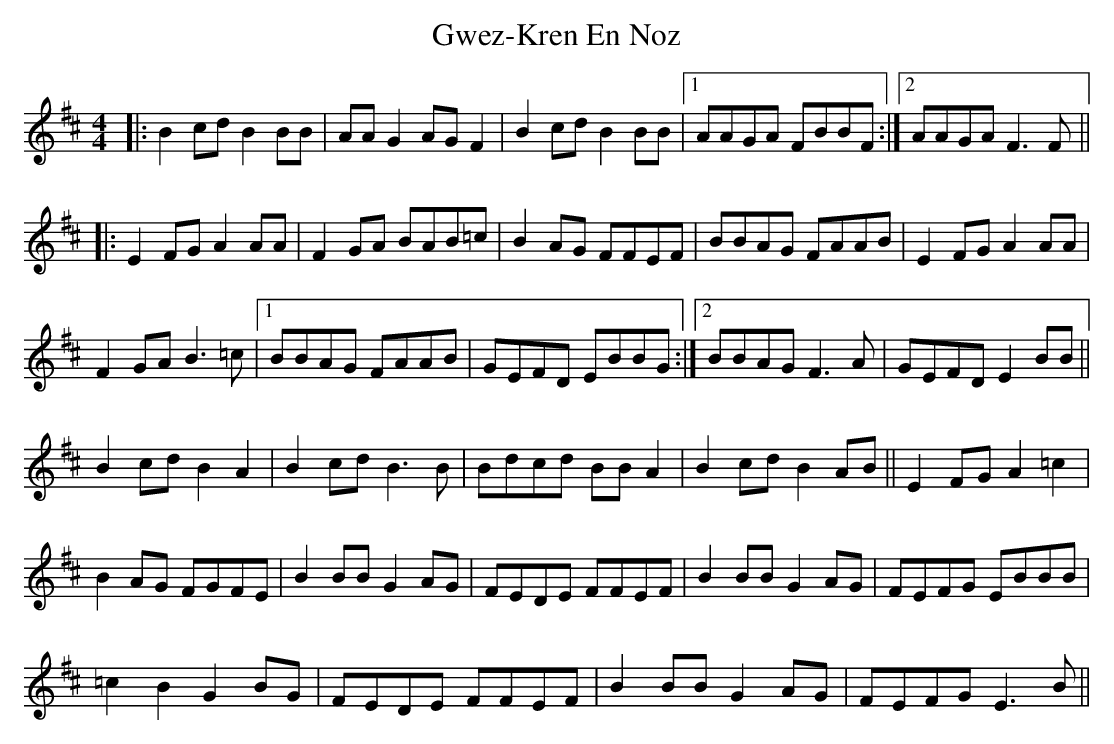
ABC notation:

X:1
T: Gwez-Kren En Noz
M: 4/4
L: 1/8
K: Edor
|:B2cd B2BB|AAG2 AGF2|B2cd B2BB|1 AAGA FBBF:|2 AAGA F3F||
|:E2FG A2AA|F2GA BAB=c|B2AG FFEF| BBAG FAAB|E2FG A2AA|
F2GA B3 =c|1 BBAG FAAB| GEFD EBBG:|2 BBAG F3A|GEFD E2BB||
B2cd B2A2|B2cd B3B|Bdcd BBA2|B2cd B2AB||E2FG A2=c2|
B2AG FGFE|B2BB G2AG|FEDE FFEF|B2BB G2AG|FEFG EBBB|
=c2B2 G2BG|FEDE FFEF|B2BB G2AG|FEFG E3B||
